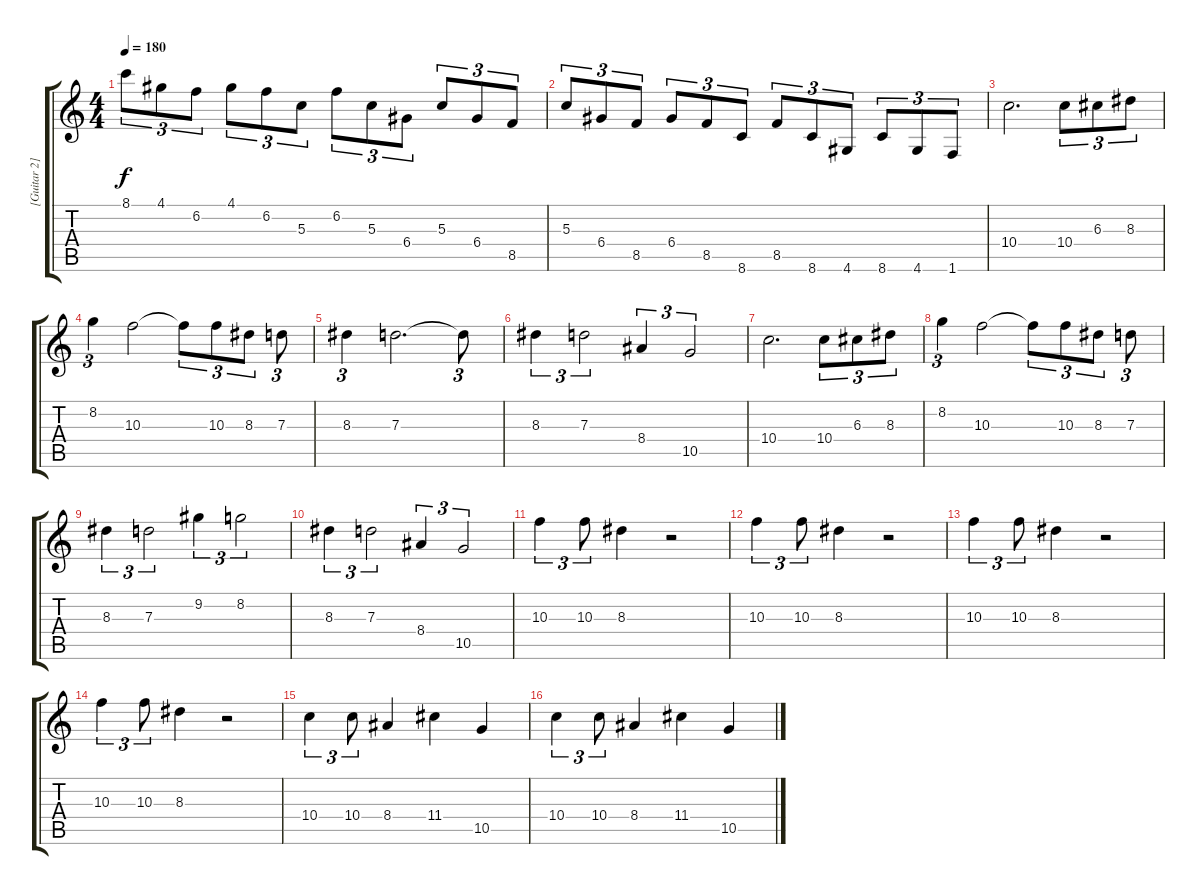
\track ("[Guitar 2]" "[Guitar 2]") {instrument overdrivenguitar}
\staff {score tabs}
\tuning (E4 B3 G3 D3 A2 E2) {hide}
\ts (4 4)
\tempo 180
\clef g2
\ks c
8.1.8{tu (3 2) dy f} 4.1.8{tu (3 2)} 6.2.8{tu (3 2)} 4.1.8{tu (3 2)} 6.2.8{tu (3 2)} 5.3.8{tu (3 2)} 6.2.8{tu (3 2)} 5.3.8{tu (3 2)} 6.4.8{tu (3 2)} 5.3.8{tu (3 2)} 6.4.8{tu (3 2)} 8.5.8{tu (3 2)} |
5.3.8{tu (3 2)} 6.4.8{tu (3 2)} 8.5.8{tu (3 2)} 6.4.8{tu (3 2)} 8.5.8{tu (3 2)} 8.6.8{tu (3 2)} 8.5.8{tu (3 2)} 8.6.8{tu (3 2)} 4.6.8{tu (3 2)} 8.6.8{tu (3 2)} 4.6.8{tu (3 2)} 1.6.8{tu (3 2)} |
10.4.2{d} 10.4.8{tu (3 2)} 6.3.8{tu (3 2)} 8.3.8{tu (3 2)} |
8.2.4{tu (3 2)} 10.3.2 10.3{t}.8{tu (3 2)} 10.3.8{tu (3 2)} 8.3.8{tu (3 2)} 7.3.8{tu (3 2)} |
8.3.4{tu (3 2)} 7.3.2{d} 7.3{t}.8{tu (3 2)} |
8.3.4{tu (3 2)} 7.3.2{tu (3 2)} 8.4.4{tu (3 2)} 10.5.2{tu (3 2)} |
10.4.2{d} 10.4.8{tu (3 2)} 6.3.8{tu (3 2)} 8.3.8{tu (3 2)} |
8.2.4{tu (3 2)} 10.3.2 10.3{t}.8{tu (3 2)} 10.3.8{tu (3 2)} 8.3.8{tu (3 2)} 7.3.8{tu (3 2)} |
8.3.4{tu (3 2)} 7.3.2{tu (3 2)} 9.2.4{tu (3 2)} 8.2.2{tu (3 2)} |
8.3.4{tu (3 2)} 7.3.2{tu (3 2)} 8.4.4{tu (3 2)} 10.5.2{tu (3 2)} |
10.3.4{tu (3 2)} 10.3.8{tu (3 2)} 8.3.4 r.2 |
10.3.4{tu (3 2)} 10.3.8{tu (3 2)} 8.3.4 r.2 |
10.3.4{tu (3 2)} 10.3.8{tu (3 2)} 8.3.4 r.2 |
10.3.4{tu (3 2)} 10.3.8{tu (3 2)} 8.3.4 r.2 |
10.4.4{tu (3 2)} 10.4.8{tu (3 2)} 8.4.4 11.4.4 10.5.4 |
10.4.4{tu (3 2)} 10.4.8{tu (3 2)} 8.4.4 11.4.4 10.5.4
